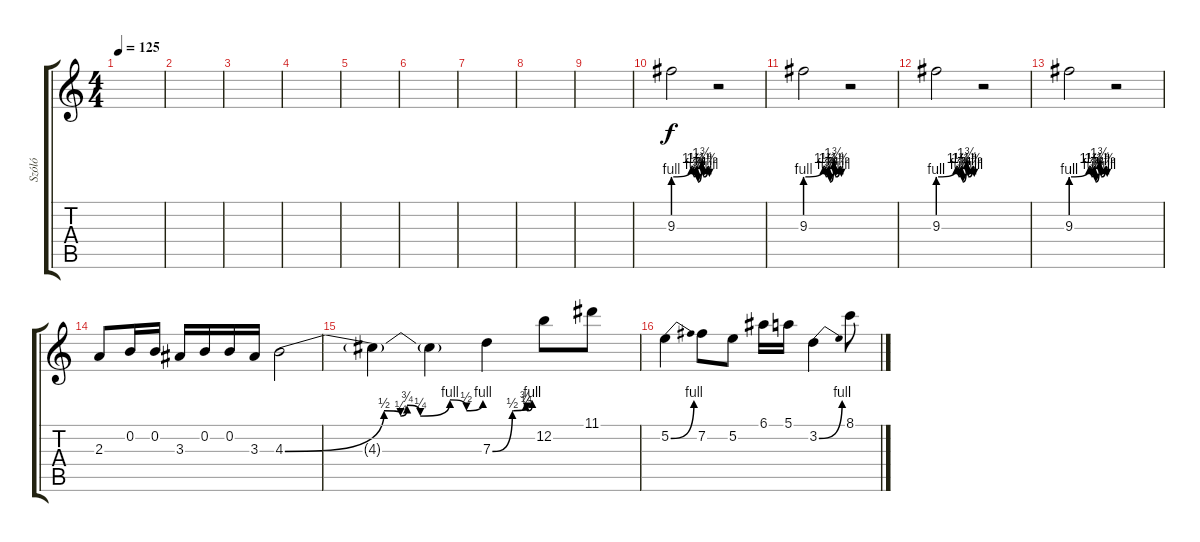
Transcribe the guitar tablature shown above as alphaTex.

\track ("Szóló" "Szóló") {instrument overdrivenguitar}
\staff {score tabs}
\tuning (E4 B3 G3 D3 A2 E2) {hide}
\ts (4 4)
\tempo 125
\clef g2
\ks c
|
|
|
|
|
|
|
|
|
9.3{be (custom 0 4 30 6 34 4 38 6 41 3 47 7 50 4 57 6 60 4)}.2 r.2 |
9.3{be (custom 0 4 30 6 34 4 38 6 41 3 47 7 50 4 57 6 60 4)}.2 r.2 |
9.3{be (custom 0 4 30 6 34 4 38 6 41 3 47 7 50 4 57 6 60 4)}.2 r.2 |
9.3{be (custom 0 4 30 6 34 4 38 6 41 3 47 7 50 4 57 6 60 4)}.2 r.2 |
2.3.8 0.2.16 0.2.16 3.3.16 0.2.16 0.2.16 3.3.16 4.3{be (custom 0 0 30 2 35 1 37 3 41 1 50 4 55 2 60 4)}.2 |
4.3{t}.4 4.3{t}.4 7.3{be (custom 0 0 30 2 32 2 50 3 52 2 55 2 60 4)}.4 12.2.8 11.1.8 |
5.2{be (bend 0 0 60 4)}.4 7.2.8 5.2.8 6.1.16 5.1.16 3.2{be (bend 0 0 60 4)}.4 8.1.8
